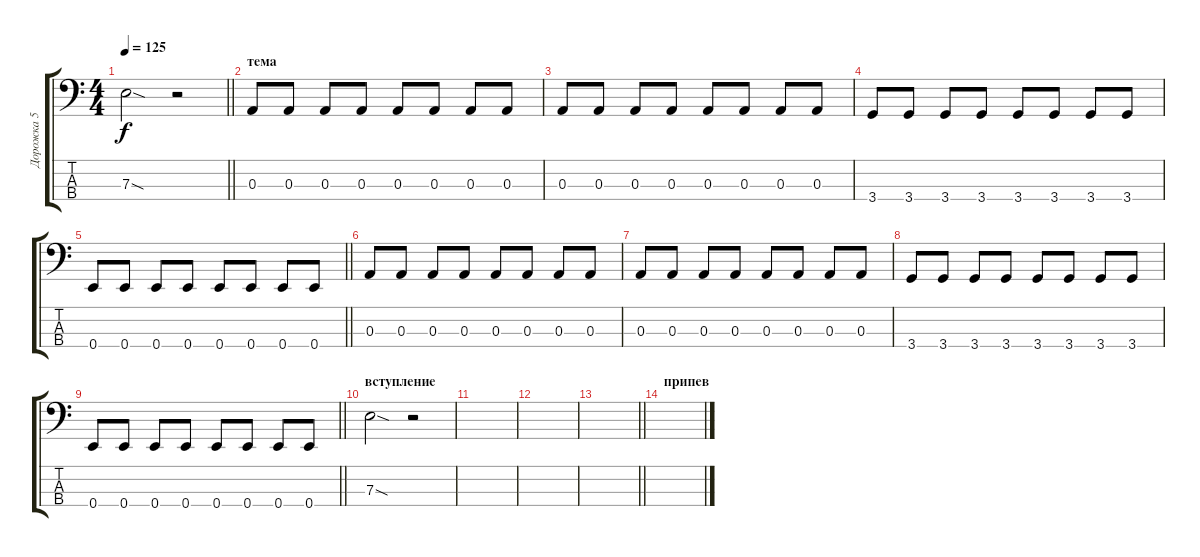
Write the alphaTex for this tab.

\track ("Дорожка 5" "Дорожка 5") {instrument electricbasspick}
\staff {score tabs}
\tuning (G2 D2 A1 E1) {hide}
\ts (4 4)
\tempo 125
\clef f4
\barLineRight lightlight
\ks c
7.3{sod}.2{dy f} r.2 |
\section ("" "тема")
0.3.8 0.3.8 0.3.8 0.3.8 0.3.8 0.3.8 0.3.8 0.3.8 |
0.3.8 0.3.8 0.3.8 0.3.8 0.3.8 0.3.8 0.3.8 0.3.8 |
3.4.8 3.4.8 3.4.8 3.4.8 3.4.8 3.4.8 3.4.8 3.4.8 |
\barLineRight lightlight
0.4.8 0.4.8 0.4.8 0.4.8 0.4.8 0.4.8 0.4.8 0.4.8 |
0.3.8 0.3.8 0.3.8 0.3.8 0.3.8 0.3.8 0.3.8 0.3.8 |
0.3.8 0.3.8 0.3.8 0.3.8 0.3.8 0.3.8 0.3.8 0.3.8 |
3.4.8 3.4.8 3.4.8 3.4.8 3.4.8 3.4.8 3.4.8 3.4.8 |
\barLineRight lightlight
0.4.8 0.4.8 0.4.8 0.4.8 0.4.8 0.4.8 0.4.8 0.4.8 |
\section ("" "вступление")
7.3{sod}.2 r.2 |
|
|
\barLineRight lightlight
|
\section ("" "припев")
